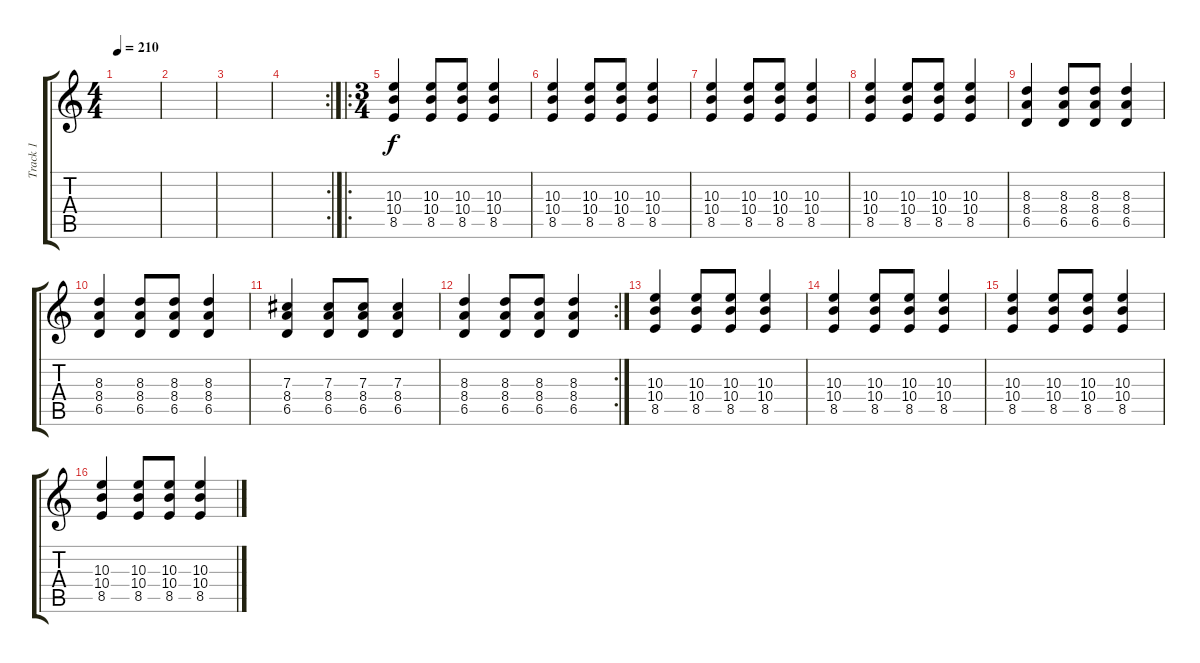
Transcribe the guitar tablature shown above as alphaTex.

\track ("Track 1" "Track 1") {instrument distortionguitar}
\staff {score tabs}
\tuning (Eb4 Bb3 Gb3 Db3 Ab2 Eb2) {hide}
\ts (4 4)
\tempo 210
\clef g2
\ks c
|
|
|
\rc 2
|
\ro
\ts (3 4)
(10.3 10.4 8.5).4 (10.3 10.4 8.5).8 (10.3 10.4 8.5).8 (10.3 10.4 8.5).4 |
(10.3 10.4 8.5).4 (10.3 10.4 8.5).8 (10.3 10.4 8.5).8 (10.3 10.4 8.5).4 |
(10.3 10.4 8.5).4 (10.3 10.4 8.5).8 (10.3 10.4 8.5).8 (10.3 10.4 8.5).4 |
(10.3 10.4 8.5).4 (10.3 10.4 8.5).8 (10.3 10.4 8.5).8 (10.3 10.4 8.5).4 |
(8.3 8.4 6.5).4 (8.3 8.4 6.5).8 (8.3 8.4 6.5).8 (8.3 8.4 6.5).4 |
(8.3 8.4 6.5).4 (8.3 8.4 6.5).8 (8.3 8.4 6.5).8 (8.3 8.4 6.5).4 |
(7.3 8.4 6.5).4 (7.3 8.4 6.5).8 (7.3 8.4 6.5).8 (7.3 8.4 6.5).4 |
\rc 2
(8.3 8.4 6.5).4 (8.3 8.4 6.5).8 (8.3 8.4 6.5).8 (8.3 8.4 6.5).4 |
(10.3 10.4 8.5).4 (10.3 10.4 8.5).8 (10.3 10.4 8.5).8 (10.3 10.4 8.5).4 |
(10.3 10.4 8.5).4 (10.3 10.4 8.5).8 (10.3 10.4 8.5).8 (10.3 10.4 8.5).4 |
(10.3 10.4 8.5).4 (10.3 10.4 8.5).8 (10.3 10.4 8.5).8 (10.3 10.4 8.5).4 |
(10.3 10.4 8.5).4 (10.3 10.4 8.5).8 (10.3 10.4 8.5).8 (10.3 10.4 8.5).4
